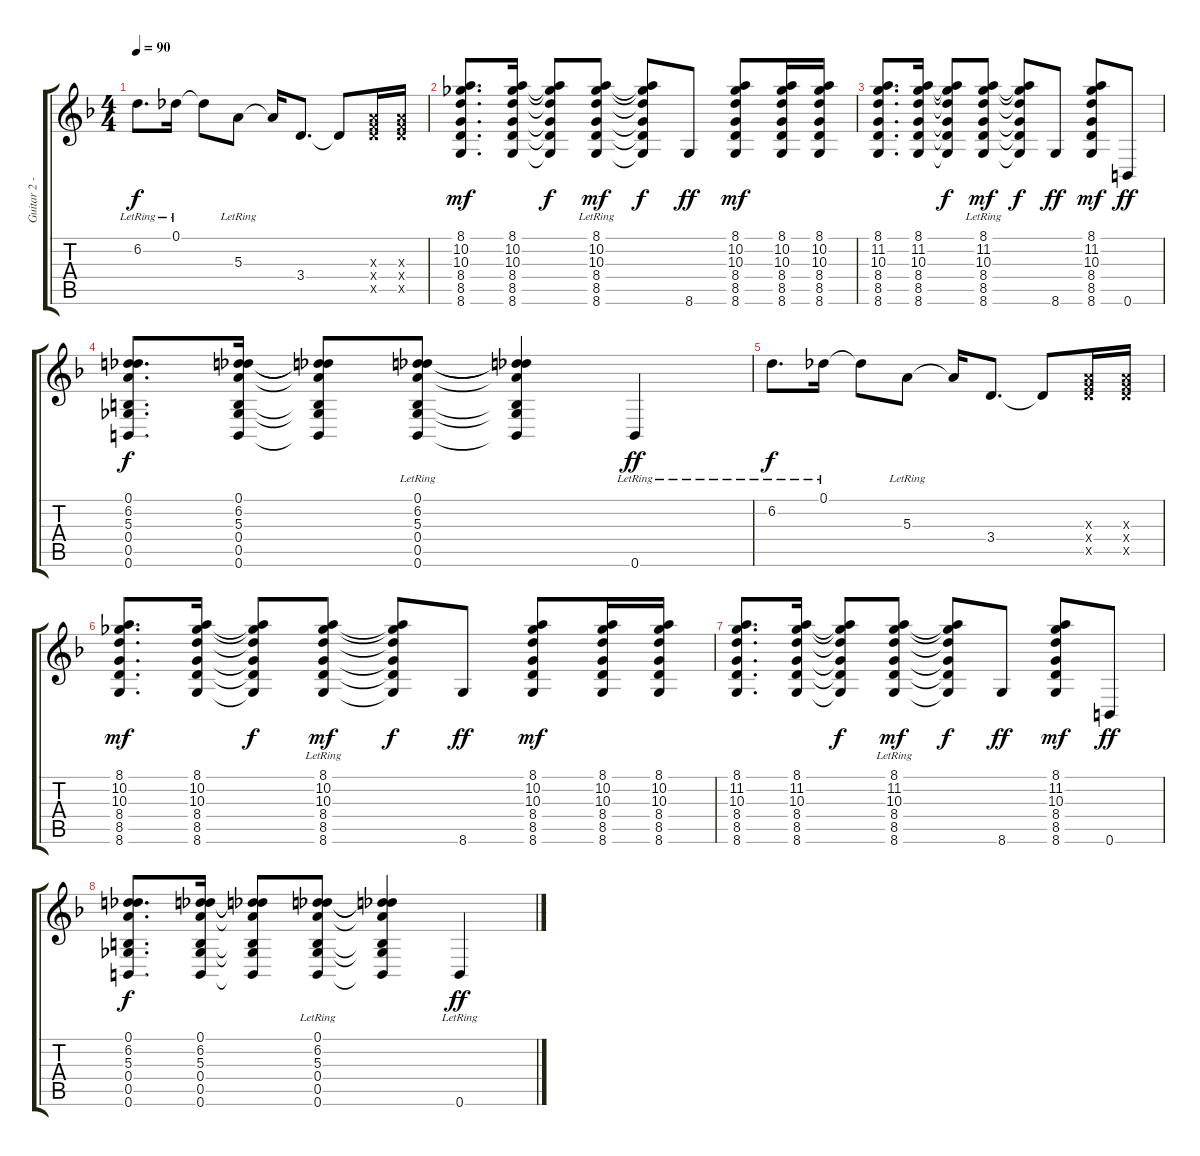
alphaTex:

\track ("Guitar 2 - Uruha" "Guitar 2 -") {instrument distortionguitar}
\staff {score tabs}
\tuning (Db4 Ab3 E3 B2 Gb2 B1) {hide}
\ts (4 4)
\tempo 90
\clef g2
\ks f
6.2{lr}.8{d dy f} 0.1{lr}.16 0.1{t}.8 5.3{lr}.8 5.3{t}.16 3.4.8{d} 3.4{t}.8 (5.3{x} 6.4{x} 8.5{x}).16 (5.3{x} 6.4{x} 8.5{x}).16 |
(8.1 10.2 10.3 8.4 8.5 8.6).8{d dy mf} (8.1 10.2 10.3 8.4 8.5 8.6).16 (8.1{t} 10.2{t} 10.3{t} 8.4{t} 8.5{t} 8.6{t}).8{dy f} (8.1{lr} 10.2{lr} 10.3{lr} 8.4{lr} 8.5{lr} 8.6{lr}).8{dy mf} (8.1{t} 10.2{t} 10.3{t} 8.4{t} 8.5{t} 8.6{t}).8{dy f} 8.6.8{dy ff} (8.1 10.2 10.3 8.4 8.5 8.6).8{dy mf} (8.1 10.2 10.3 8.4 8.5 8.6).16 (8.1 10.2 10.3 8.4 8.5 8.6).16 |
(8.1 11.2 10.3 8.4 8.5 8.6).8{d} (8.1 11.2 10.3 8.4 8.5 8.6).16 (8.1{t} 11.2{t} 10.3{t} 8.4{t} 8.5{t} 8.6{t}).8{dy f} (8.1{lr} 11.2{lr} 10.3{lr} 8.4{lr} 8.5{lr} 8.6{lr}).8{dy mf} (8.1{t} 11.2{t} 10.3{t} 8.4{t} 8.5{t} 8.6{t}).8{dy f} 8.6.8{dy ff} (8.1 11.2 10.3 8.4 8.5 8.6).8{dy mf} 0.6.8{dy ff} |
(0.1 6.2 5.3 0.4 0.5 0.6).8{d dy f} (0.1 6.2 5.3 0.4 0.5 0.6).16 (0.1{t} 6.2{t} 5.3{t} 0.4{t} 0.5{t} 0.6{t}).8 (0.1{lr} 6.2{lr} 5.3{lr} 0.4{lr} 0.5{lr} 0.6{lr}).8 (0.1{t} 6.2{t} 5.3{t} 0.4{t} 0.5{t} 0.6{t}).4 0.6{lr}.4{dy ff} |
6.2{lr}.8{d dy f} 0.1{lr}.16 0.1{t}.8 5.3{lr}.8 5.3{t}.16 3.4.8{d} 3.4{t}.8 (5.3{x} 6.4{x} 8.5{x}).16 (5.3{x} 6.4{x} 8.5{x}).16 |
(8.1 10.2 10.3 8.4 8.5 8.6).8{d dy mf} (8.1 10.2 10.3 8.4 8.5 8.6).16 (8.1{t} 10.2{t} 10.3{t} 8.4{t} 8.5{t} 8.6{t}).8{dy f} (8.1{lr} 10.2{lr} 10.3{lr} 8.4{lr} 8.5{lr} 8.6{lr}).8{dy mf} (8.1{t} 10.2{t} 10.3{t} 8.4{t} 8.5{t} 8.6{t}).8{dy f} 8.6.8{dy ff} (8.1 10.2 10.3 8.4 8.5 8.6).8{dy mf} (8.1 10.2 10.3 8.4 8.5 8.6).16 (8.1 10.2 10.3 8.4 8.5 8.6).16 |
(8.1 11.2 10.3 8.4 8.5 8.6).8{d} (8.1 11.2 10.3 8.4 8.5 8.6).16 (8.1{t} 11.2{t} 10.3{t} 8.4{t} 8.5{t} 8.6{t}).8{dy f} (8.1{lr} 11.2{lr} 10.3{lr} 8.4{lr} 8.5{lr} 8.6{lr}).8{dy mf} (8.1{t} 11.2{t} 10.3{t} 8.4{t} 8.5{t} 8.6{t}).8{dy f} 8.6.8{dy ff} (8.1 11.2 10.3 8.4 8.5 8.6).8{dy mf} 0.6.8{dy ff} |
(0.1 6.2 5.3 0.4 0.5 0.6).8{d dy f} (0.1 6.2 5.3 0.4 0.5 0.6).16 (0.1{t} 6.2{t} 5.3{t} 0.4{t} 0.5{t} 0.6{t}).8 (0.1{lr} 6.2{lr} 5.3{lr} 0.4{lr} 0.5{lr} 0.6{lr}).8 (0.1{t} 6.2{t} 5.3{t} 0.4{t} 0.5{t} 0.6{t}).4 0.6{lr}.4{dy ff}
